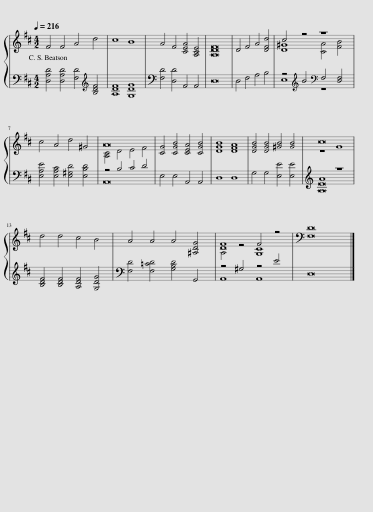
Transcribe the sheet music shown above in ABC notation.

X:1
%%score { ( 1 3 ) | ( 2 4 ) }
L:1/8
Q:1/4=216
M:4/2
I:linebreak $
K:D
V:1 treble
V:3 treble
V:2 bass
V:4 bass
V:1
 F4 F4 A4 d4 | c8 B8 | A4 F4 [CEA]4 [A,CE]4 | [A,DF]16 | D4 F4 A4 [DFd]4 | %5
 c4 z4 z8 |$ c4 A4 d4 ^G4 | A16 | [CG]4 [CGB]4 [CEA]4 [CGB]4 | [DGB]8 [DFA]8 | %10
 [DGB]4 [DGB]4 [^GB]4 [GB]4 | c16 |$ d4 d4 c4 B4 | A4 A4 A4 [^A,DG]4 | [DF]8 F4 z4 | %15
 [F,D]16 |] %16
V:2
 [D,A,D]4 [D,A,D]4 [F,D]4[K:treble] [B,DF]4 | [A,DF]8 [G,DG]8 | [F,D]4 [D,D]4 A,,4 A,,4 | D,16 | D,4 F,4 A,4 B,4 | %5
 z4[K:treble] B4[K:bass] F,4 [D,F,]4 |$ [E,A,E]4 [E,A,C]4 [E,^G,D]4 [E,B,D]4 | z4 B,4 C4 D4 | E,4 E,4 A,,4 A,,4 | D,8 D,8 | %10
 G,4 G,4 [E,E]4 [E,E]4 | A8 z8 |$ [B,DF]4 [B,DF]4 [A,DF]4 [G,DG]4 | [F,D]4 [F,=CD]4 [G,B,D]4 G,,4 | z4 ^G,4 z4 E4 | %15
 D,16 |] %16
V:3
 x16 | x16 | x16 | x16 | x16 | %5
 [D^G]8 [CA]4 [FB]4 |$ x16 | [A,C]4 D4 E4 F4 | x16 | x16 | %10
 x16 | z8 G8 |$ x16 | x16 | A,4 z4 [G,C]8 | %15
 x16 |] %16
V:4
 x12[K:treble] x4 | x16 | x16 | x16 | x16 | %5
 E,8[K:treble][K:bass] z8 |$ x16 | A,,16 | x16 | x16 | %10
 x16 | [A,E]16 |$ x16 | x16 | A,,8 A,,8 | %15
 x16 |] %16
